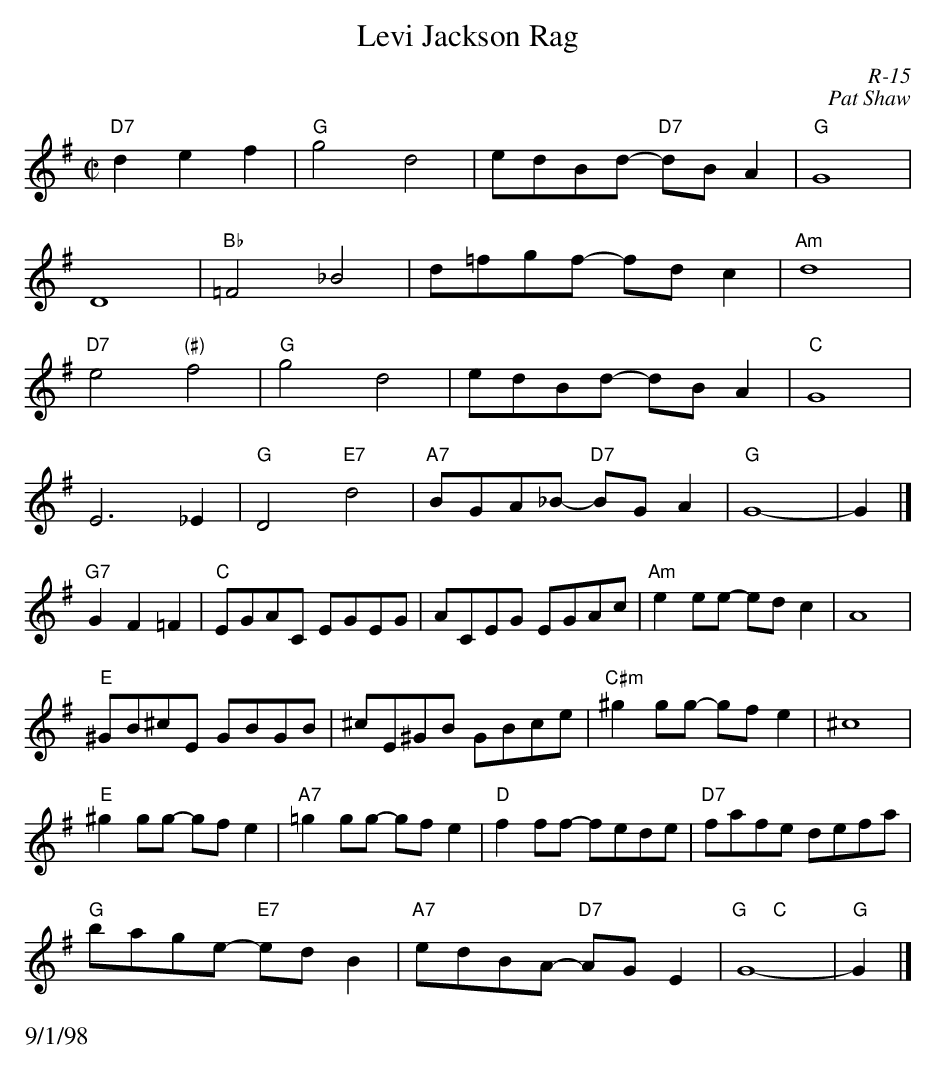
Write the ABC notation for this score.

X:1
T: Levi Jackson Rag
C: R-15
C: Pat Shaw
M: C|
K: G
"D7"d2 e2f2| "G"g4 d4| edBd- "D7"dBA2| "G"G8|
 D8| "Bb"=F4 _B4| d=fgf- fdc2| "Am"d8|
"D7"e4"(#)"f4| "G"g4 d4| edBd- dBA2| "C"G8|
 E6 _E2| "G"D4 "E7"d4| "A7"BGA_B- "D7"BGA2| "G"G8-| G2 |]
\
"G7"G2 F2=F2| "C"EGAC EGEG| ACEG EGAc| "Am"e2ee- edc2| A8|
"E"^GB^cE GBGB| ^cE^GB GBce| "C#m"^g2gg- gfe2| ^c8|
"E"^g2gg- gfe2| "A7"=g2gg- gfe2| "D"f2ff- fede| "D7"fafe defa|
"G"bage- "E7"edB2| "A7"edBA- "D7"AGE2| "G     C"G8-| "G"G2 |]
